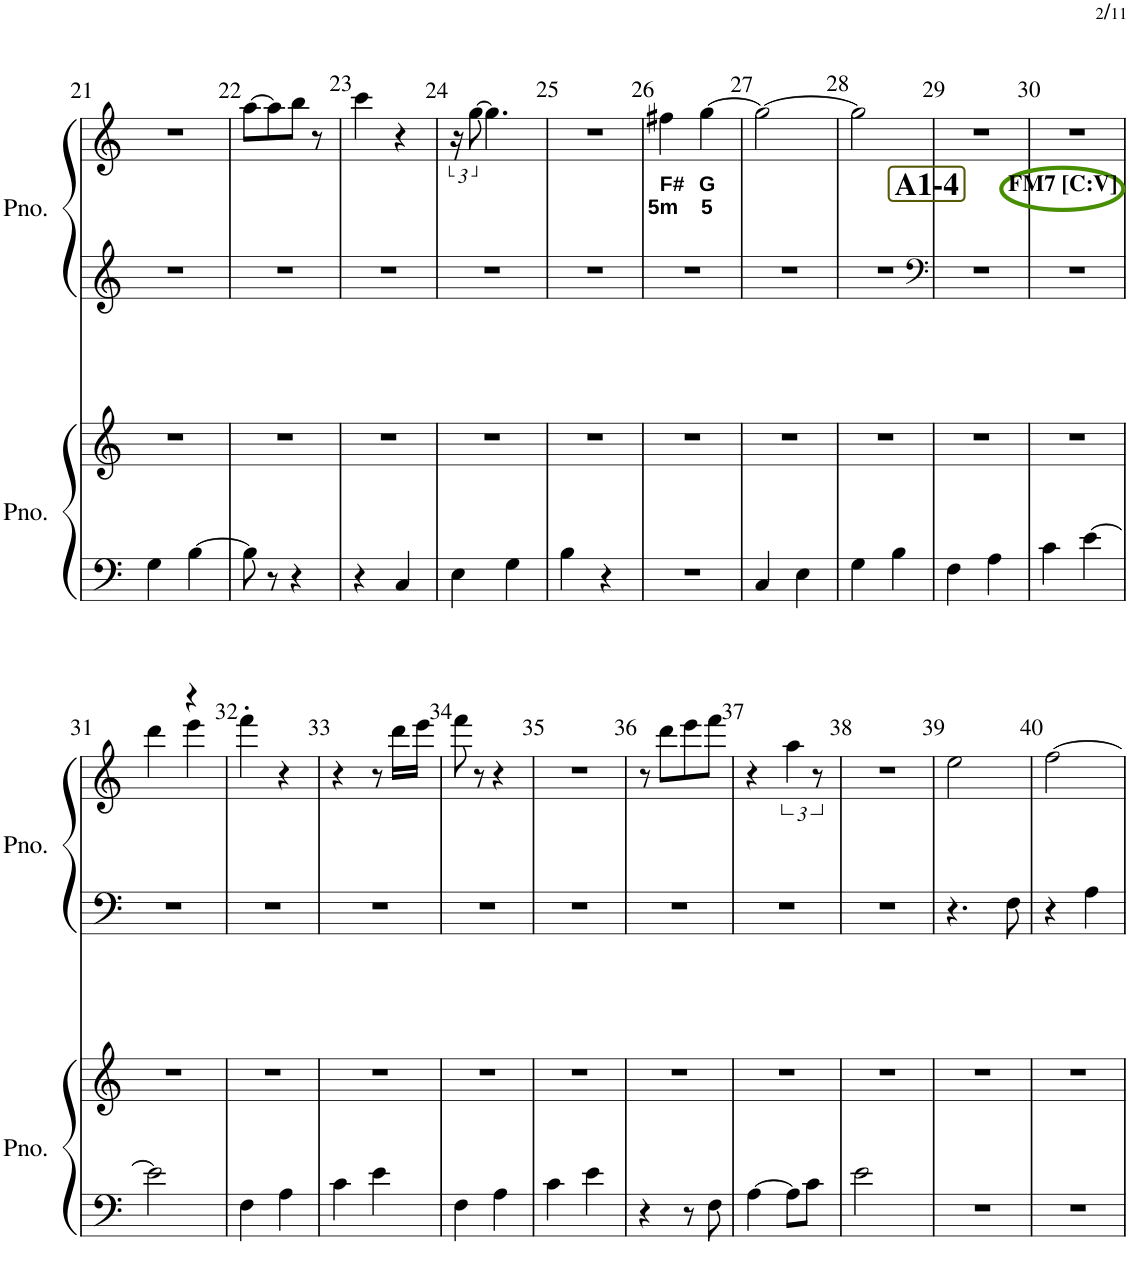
**kern	**kern	**kern	**kern	**text	**text
*part2	*part2	*part1	*part1	*part1	*part1
*staff4	*staff3	*staff2	*staff1	*staff1	*staff1
*I"ピアノ	*	*I"ピアノ	*	*	*
!!LO:PB:g=z
*clefF4	*clefG2	*clefG2	*clefG2	*	*
*k[]	*k[]	*k[]	*k[]	*	*
*M4/8	*M4/8	*M4/8	*M4/8	*	*
=21	=21	=21	=21	=21	=21
4G\	2r	2r	2r	.	.
[4B\	.	.	.	.	.
=22	=22	=22	=22	=22	=22
8B\]	2r	2r	[8aa\L	.	.
8r	.	.	8aa\]	.	.
4r	.	.	8bb\J	.	.
.	.	.	8r	.	.
=23	=23	=23	=23	=23	=23
4r	2r	2r	4ccc\	.	.
4C/	.	.	4r	.	.
=24	=24	=24	=24	=24	=24
4E\	2r	2r	24r	.	.
.	.	.	[12gg\	.	.
.	.	.	4.gg\]	.	.
4G\	.	.	.	.	.
=25	=25	=25	=25	=25	=25
4B\	2r	2r	2r	.	.
4r	.	.	.	.	.
=26	=26	=26	=26	=26	=26
!	!	!	!	!LO:LY:b	!LO:LY:b
2r	2r	2r	4ff#X\	F#	5m
!	!	!	!	!LO:LY:b	!LO:LY:b
.	.	.	[4gg\	G	5
=27	=27	=27	=27	=27	=27
4C/	2r	2r	2gg\_	.	.
4E\	.	.	.	.	.
=28	=28	=28	=28	=28	=28
4G\	2r	2r	2gg\]	.	.
4B\	.	.	.	.	.
!!LO:REH:place=s1:b:B:cj:fs=15:t=A1-4
=29	=29	=29	=29	=29	=29
*	*	*clefF4	*	*	*
!	!	!	!LO:TX:b:B:t=FM7 [C&colon;V]	!	!
4F\	2r	2r	2r	.	.
4A\	.	.	.	.	.
=30	=30	=30	=30	=30	=30
4c\	2r	2r	2r	.	.
[4e\	.	.	.	.	.
!!LO:LB:g=z
=31	=31	=31	=31	=31	=31
*	*	*	*^	*	*
2e\]	2r	2r	4ddd\	4ryy	.	.
.	.	.	4r	4eee\	.	.
*	*	*	*v	*v	*	*
=32	=32	=32	=32	=32	=32
4F\	2r	2r	4fff'\	.	.
4A\	.	.	4r	.	.
=33	=33	=33	=33	=33	=33
4c\	2r	2r	4r	.	.
4e\	.	.	8r	.	.
.	.	.	16ddd\LL	.	.
.	.	.	16eee\JJ	.	.
=34	=34	=34	=34	=34	=34
4F\	2r	2r	8fff\	.	.
.	.	.	8r	.	.
4A\	.	.	4r	.	.
=35	=35	=35	=35	=35	=35
4c\	2r	2r	2r	.	.
4e\	.	.	.	.	.
=36	=36	=36	=36	=36	=36
4r	2r	2r	8r	.	.
.	.	.	8ddd\L	.	.
8r	.	.	8eee\	.	.
8F\	.	.	8fff\J	.	.
=37	=37	=37	=37	=37	=37
[4A\	2r	2r	4r	.	.
8A\L]	.	.	6aa\	.	.
8c\J	.	.	.	.	.
.	.	.	12r	.	.
=38	=38	=38	=38	=38	=38
2e\	2r	2r	2r	.	.
=39	=39	=39	=39	=39	=39
2r	2r	4.r	2ee\	.	.
.	.	8F\	.	.	.
=40	=40	=40	=40	=40	=40
2r	2r	4r	[2ff\	.	.
.	.	4A\	.	.	.
=	=	=	=	=	=
*-	*-	*-	*-	*-	*-
